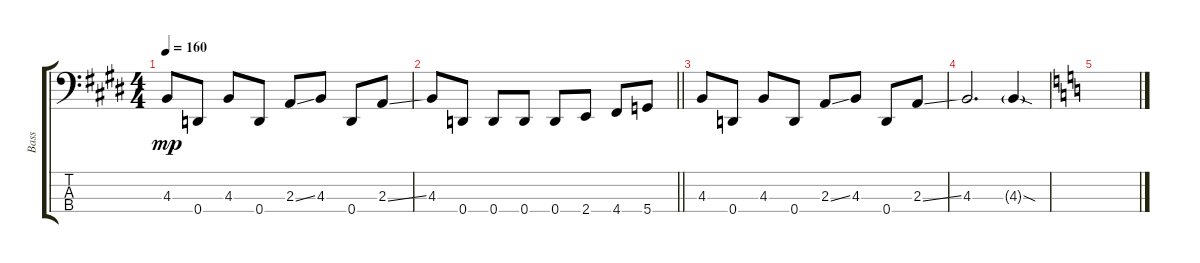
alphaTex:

\track ("Bass" "Bass") {instrument electricbassfinger}
\staff {score tabs}
\tuning (F2 C2 G1 D1) {hide}
\ts (4 4)
\tempo 160
\clef f4
\ks e
4.3.8{dy mp} 0.4.8 4.3.8 0.4.8 2.3{ss}.8 4.3.8 0.4.8 2.3{ss}.8 |
\barLineRight lightlight
4.3.8 0.4.8 0.4.8 0.4.8 0.4.8 2.4.8 4.4.8 5.4.8 |
\section ("" "")
4.3.8 0.4.8 4.3.8 0.4.8 2.3{ss}.8 4.3.8 0.4.8 2.3{ss}.8 |
4.3.2{d} 4.3{sod g}.4 |
\ks c
